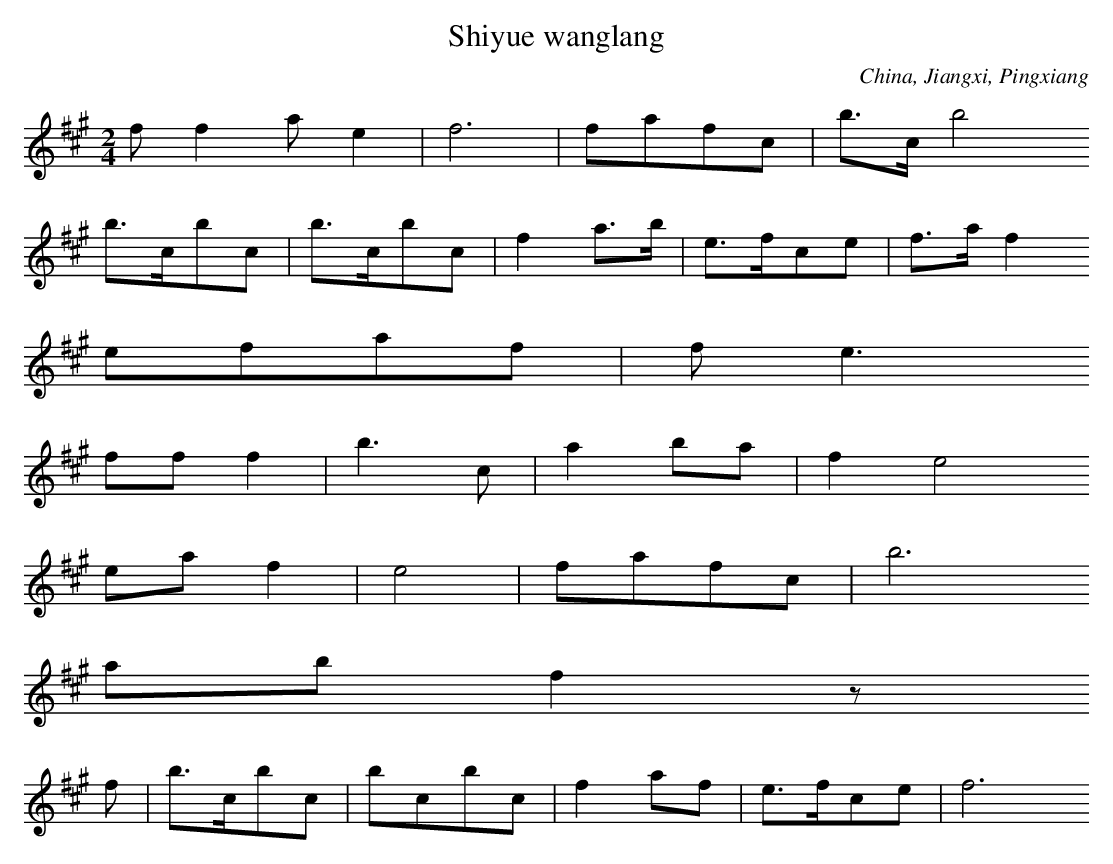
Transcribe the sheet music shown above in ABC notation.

X:1
T: Shiyue wanglang
O: China, Jiangxi, Pingxiang
M: 2/4
L: 1/16
K: A
f2f4a2e4 | f12 | f2a2f2c2 | b3cb8
b3cb2c2 | b3cb2c2 | f4a3b | e3fc2e2 | f3af4
e2f2a2f2 | f2e6
f2f2f4 | b6c2 | a4b2a2 | f4e8
e2a2f4 | e8 | f2a2f2c2 | b12
a2b2f4z2
f2 | b3cb2c2 | b2c2b2c2 | f4a2f2 | e3fc2e2 | f12
